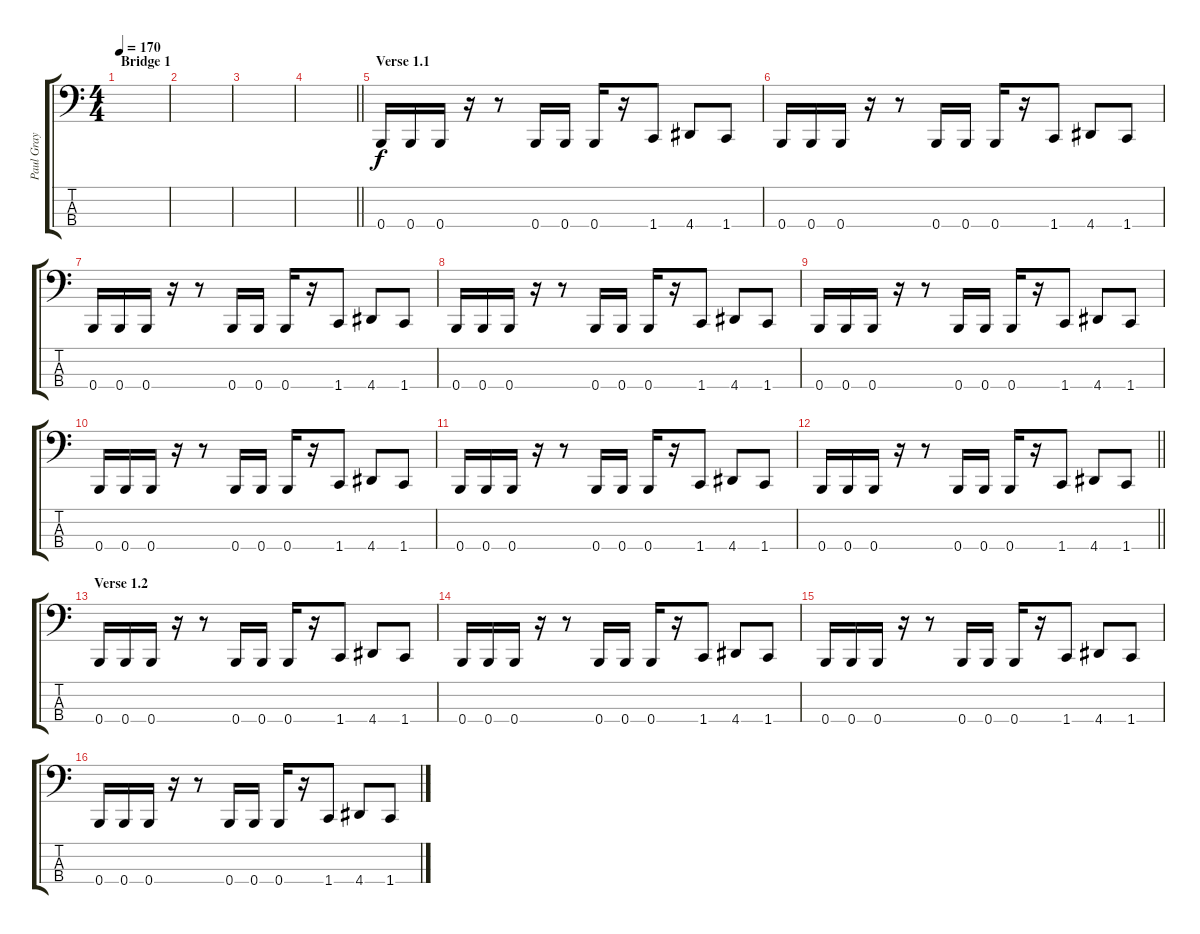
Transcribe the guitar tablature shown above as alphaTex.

\track ("Paul Gray" "Paul Gray") {instrument electricbasspick}
\staff {score tabs}
\tuning (E2 B1 Gb1 B0) {hide}
\ts (4 4)
\section ("" "Bridge 1")
\tempo 170
\clef f4
\ks c
|
|
|
\barLineRight lightlight
|
\section ("" "Verse 1.1")
0.4.16 0.4.16 0.4.16 r.16 r.8 0.4.16 0.4.16 0.4.16 r.16 1.4.8 4.4.8 1.4.8 |
0.4.16 0.4.16 0.4.16 r.16 r.8 0.4.16 0.4.16 0.4.16 r.16 1.4.8 4.4.8 1.4.8 |
0.4.16 0.4.16 0.4.16 r.16 r.8 0.4.16 0.4.16 0.4.16 r.16 1.4.8 4.4.8 1.4.8 |
0.4.16 0.4.16 0.4.16 r.16 r.8 0.4.16 0.4.16 0.4.16 r.16 1.4.8 4.4.8 1.4.8 |
0.4.16 0.4.16 0.4.16 r.16 r.8 0.4.16 0.4.16 0.4.16 r.16 1.4.8 4.4.8 1.4.8 |
0.4.16 0.4.16 0.4.16 r.16 r.8 0.4.16 0.4.16 0.4.16 r.16 1.4.8 4.4.8 1.4.8 |
0.4.16 0.4.16 0.4.16 r.16 r.8 0.4.16 0.4.16 0.4.16 r.16 1.4.8 4.4.8 1.4.8 |
\barLineRight lightlight
0.4.16 0.4.16 0.4.16 r.16 r.8 0.4.16 0.4.16 0.4.16 r.16 1.4.8 4.4.8 1.4.8 |
\section ("" "Verse 1.2")
0.4.16 0.4.16 0.4.16 r.16 r.8 0.4.16 0.4.16 0.4.16 r.16 1.4.8 4.4.8 1.4.8 |
0.4.16 0.4.16 0.4.16 r.16 r.8 0.4.16 0.4.16 0.4.16 r.16 1.4.8 4.4.8 1.4.8 |
0.4.16 0.4.16 0.4.16 r.16 r.8 0.4.16 0.4.16 0.4.16 r.16 1.4.8 4.4.8 1.4.8 |
0.4.16 0.4.16 0.4.16 r.16 r.8 0.4.16 0.4.16 0.4.16 r.16 1.4.8 4.4.8 1.4.8
